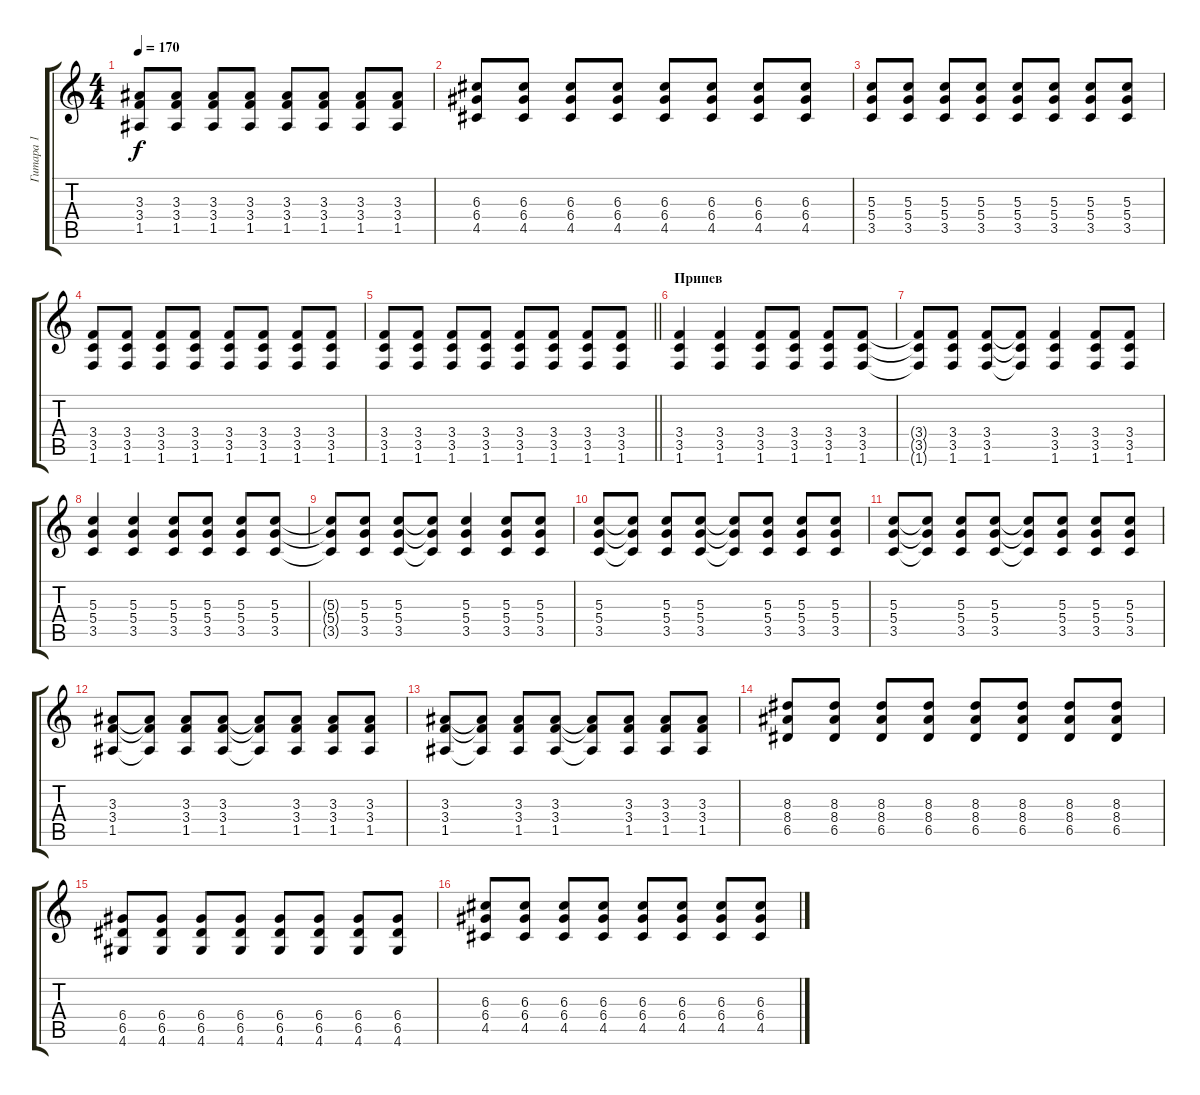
\track ("Гитара 1" "Гитара 1") {instrument distortionguitar}
\staff {score tabs}
\tuning (E4 B3 G3 D3 A2 E2) {hide}
\ts (4 4)
\tempo 170
\clef g2
\ks c
(3.3 3.4 1.5).8{dy f} (3.3 3.4 1.5).8 (3.3 3.4 1.5).8 (3.3 3.4 1.5).8 (3.3 3.4 1.5).8 (3.3 3.4 1.5).8 (3.3 3.4 1.5).8 (3.3 3.4 1.5).8 |
(6.3 6.4 4.5).8 (6.3 6.4 4.5).8 (6.3 6.4 4.5).8 (6.3 6.4 4.5).8 (6.3 6.4 4.5).8 (6.3 6.4 4.5).8 (6.3 6.4 4.5).8 (6.3 6.4 4.5).8 |
(5.3 5.4 3.5).8 (5.3 5.4 3.5).8 (5.3 5.4 3.5).8 (5.3 5.4 3.5).8 (5.3 5.4 3.5).8 (5.3 5.4 3.5).8 (5.3 5.4 3.5).8 (5.3 5.4 3.5).8 |
(3.4 3.5 1.6).8 (3.4 3.5 1.6).8 (3.4 3.5 1.6).8 (3.4 3.5 1.6).8 (3.4 3.5 1.6).8 (3.4 3.5 1.6).8 (3.4 3.5 1.6).8 (3.4 3.5 1.6).8 |
\barLineRight lightlight
(3.4 3.5 1.6).8 (3.4 3.5 1.6).8 (3.4 3.5 1.6).8 (3.4 3.5 1.6).8 (3.4 3.5 1.6).8 (3.4 3.5 1.6).8 (3.4 3.5 1.6).8 (3.4 3.5 1.6).8 |
\section ("" "Припев")
(3.4 3.5 1.6).4 (3.4 3.5 1.6).4 (3.4 3.5 1.6).8 (3.4 3.5 1.6).8 (3.4 3.5 1.6).8 (3.4 3.5 1.6).8 |
(3.4{t} 3.5{t} 1.6{t}).8 (3.4 3.5 1.6).8 (3.4 3.5 1.6).8 (3.4{t} 3.5{t} 1.6{t}).8 (3.4 3.5 1.6).4 (3.4 3.5 1.6).8 (3.4 3.5 1.6).8 |
(5.3 5.4 3.5).4 (5.3 5.4 3.5).4 (5.3 5.4 3.5).8 (5.3 5.4 3.5).8 (5.3 5.4 3.5).8 (5.3 5.4 3.5).8 |
(5.3{t} 5.4{t} 3.5{t}).8 (5.3 5.4 3.5).8 (5.3 5.4 3.5).8 (5.3{t} 5.4{t} 3.5{t}).8 (5.3 5.4 3.5).4 (5.3 5.4 3.5).8 (5.3 5.4 3.5).8 |
(5.3 5.4 3.5).8 (5.3{t} 5.4{t} 3.5{t}).8 (5.3 5.4 3.5).8 (5.3 5.4 3.5).8 (5.3{t} 5.4{t} 3.5{t}).8 (5.3 5.4 3.5).8 (5.3 5.4 3.5).8 (5.3 5.4 3.5).8 |
(5.3 5.4 3.5).8 (5.3{t} 5.4{t} 3.5{t}).8 (5.3 5.4 3.5).8 (5.3 5.4 3.5).8 (5.3{t} 5.4{t} 3.5{t}).8 (5.3 5.4 3.5).8 (5.3 5.4 3.5).8 (5.3 5.4 3.5).8 |
(3.3 3.4 1.5).8 (3.3{t} 3.4{t} 1.5{t}).8 (3.3 3.4 1.5).8 (3.3 3.4 1.5).8 (3.3{t} 3.4{t} 1.5{t}).8 (3.3 3.4 1.5).8 (3.3 3.4 1.5).8 (3.3 3.4 1.5).8 |
(3.3 3.4 1.5).8 (3.3{t} 3.4{t} 1.5{t}).8 (3.3 3.4 1.5).8 (3.3 3.4 1.5).8 (3.3{t} 3.4{t} 1.5{t}).8 (3.3 3.4 1.5).8 (3.3 3.4 1.5).8 (3.3 3.4 1.5).8 |
(8.3 8.4 6.5).8 (8.3 8.4 6.5).8 (8.3 8.4 6.5).8 (8.3 8.4 6.5).8 (8.3 8.4 6.5).8 (8.3 8.4 6.5).8 (8.3 8.4 6.5).8 (8.3 8.4 6.5).8 |
(6.4 6.5 4.6).8 (6.4 6.5 4.6).8 (6.4 6.5 4.6).8 (6.4 6.5 4.6).8 (6.4 6.5 4.6).8 (6.4 6.5 4.6).8 (6.4 6.5 4.6).8 (6.4 6.5 4.6).8 |
(6.3 6.4 4.5).8 (6.3 6.4 4.5).8 (6.3 6.4 4.5).8 (6.3 6.4 4.5).8 (6.3 6.4 4.5).8 (6.3 6.4 4.5).8 (6.3 6.4 4.5).8 (6.3 6.4 4.5).8
